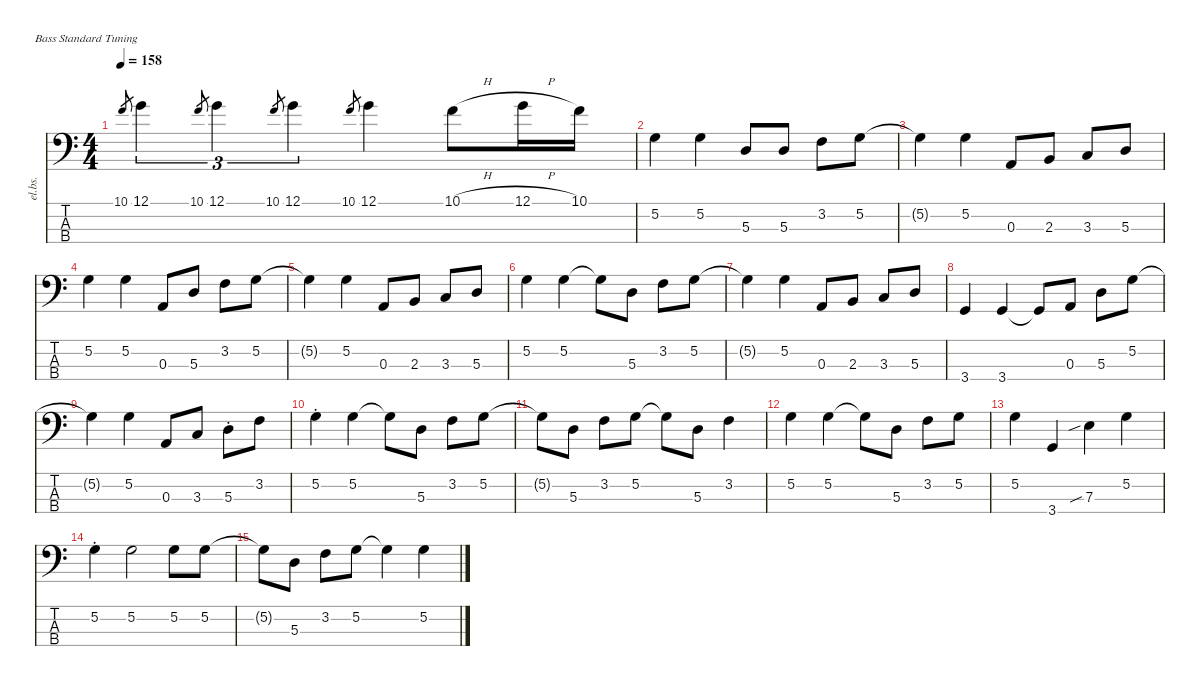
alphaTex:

\defaultSystemsLayout 4
\hideDynamics
\bracketExtendMode nobrackets
\otherSystemsTrackNameOrientation horizontal
\track ("Electric Bass" "el.bs.") {instrument electricbassfinger}
\staff {score tabs}
\tuning (G2 D2 A1 E1)
\ts (4 4)
\tempo 158
\clef f4
\ks c
10.1.8{gr dy mf beam Up} 12.1.4{tu (3 2) beam Down} 10.1.8{tu (3 2) gr beam Up} 12.1.4{tu (3 2) beam Down} 10.1.8{tu (3 2) gr beam Up} 12.1.4{tu (3 2) beam Down} 10.1.8{gr beam Up} 12.1.4{beam Down} 10.1{h}.8{beam Down} 12.1{h}.16{beam Down} 10.1.16{beam Down} |
5.2.4{beam Down} 5.2.4{beam Down} 5.3.8{beam Up} 5.3.8{beam Up} 3.2.8{beam Down} 5.2.8{beam Down} |
5.2{t}.4{beam Down} 5.2.4{beam Down} 0.3.8{beam Up} 2.3.8{beam Up} 3.3.8{beam Up} 5.3.8{beam Up} |
5.2.4{beam Down} 5.2.4{beam Down} 0.3.8{beam Up} 5.3.8{beam Up} 3.2.8{beam Down} 5.2.8{beam Down} |
5.2{t}.4{beam Down} 5.2.4{beam Down} 0.3.8{beam Up} 2.3.8{beam Up} 3.3.8{beam Up} 5.3.8{beam Up} |
5.2.4{beam Down} 5.2.4{beam Down} 5.2{t}.8{beam Down} 5.3.8{beam Down} 3.2.8{beam Down} 5.2.8{beam Down} |
5.2{t}.4{beam Down} 5.2.4{beam Down} 0.3.8{beam Up} 2.3.8{beam Up} 3.3.8{beam Up} 5.3.8{beam Up} |
3.4.4{beam Up} 3.4.4{beam Up} 3.4{t}.8{beam Up} 0.3.8{beam Up} 5.3.8{beam Down} 5.2.8{beam Down} |
5.2{t}.4{beam Down} 5.2.4{beam Down} 0.3.8{beam Up} 3.3.8{beam Up} 5.3{st}.8{beam Down} 3.2.8{beam Down} |
5.2{st}.4{beam Down} 5.2.4{beam Down} 5.2{t}.8{beam Down} 5.3.8{beam Down} 3.2.8{beam Down} 5.2.8{beam Down} |
5.2{t}.8{beam Down} 5.3.8{beam Down} 3.2.8{beam Down} 5.2.8{beam Down} 5.2{t}.8{beam Down} 5.3.8{beam Down} 3.2.4{beam Down} |
5.2.4{beam Down} 5.2.4{beam Down} 5.2{t}.8{beam Down} 5.3.8{beam Down} 3.2.8{beam Down} 5.2.8{beam Down} |
5.2.4{beam Down} 3.4.4{beam Up} 7.3{sib}.4{beam Down} 5.2.4{beam Down} |
5.2{st}.4{beam Down} 5.2.2{beam Down} 5.2.8{beam Down} 5.2.8{beam Down} |
5.2{t}.8{beam Down} 5.3.8{beam Down} 3.2.8{beam Down} 5.2.8{beam Down} 5.2{t}.4{beam Down} 5.2.4{beam Down}
